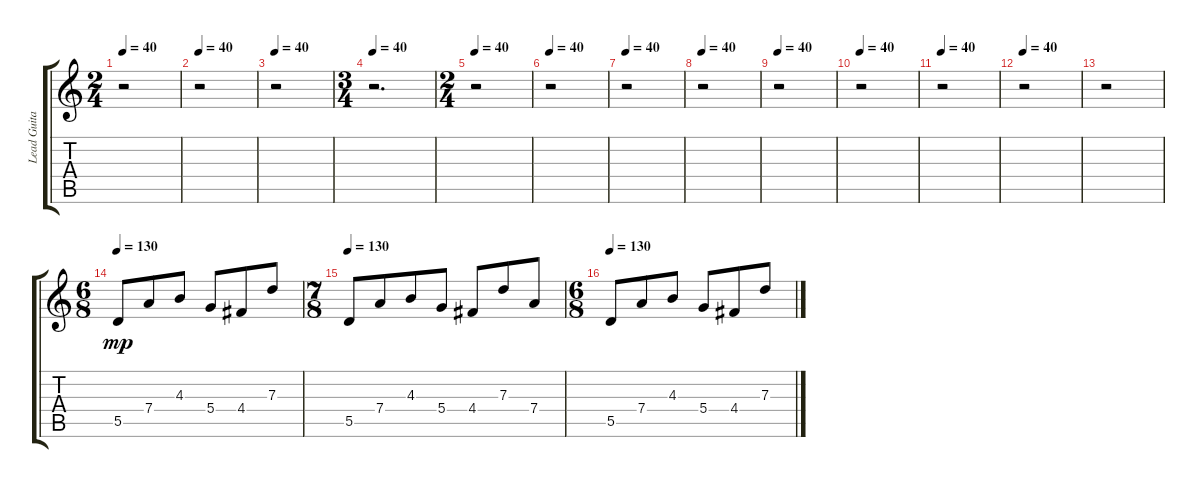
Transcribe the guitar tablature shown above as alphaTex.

\track ("Lead Guitar" "Lead Guita") {instrument overdrivenguitar}
\staff {score tabs}
\tuning (E4 B3 G3 D3 A2 E2) {hide}
\ts (2 4)
\tempo 40
\clef g2
\ks c
r.2{dy pp} |
\tempo 40
r.2 |
\tempo 40
r.2 |
\ts (3 4)
\tempo 40
r.2{d} |
\ts (2 4)
\tempo 40
r.2 |
\tempo 40
r.2 |
\tempo 40
r.2 |
\tempo 40
r.2 |
\tempo 40
r.2 |
\tempo 40
r.2 |
\tempo 40
r.2 |
\tempo 40
r.2 |
r.2 |
\ts (6 8)
\tempo 130
5.5.8{dy mp} 7.4.8 4.3.8 5.4.8 4.4.8 7.3.8 |
\ts (7 8)
\tempo 130
5.5.8 7.4.8 4.3.8 5.4.8 4.4.8 7.3.8 7.4.8 |
\ts (6 8)
\tempo 130
5.5.8 7.4.8 4.3.8 5.4.8 4.4.8 7.3.8
